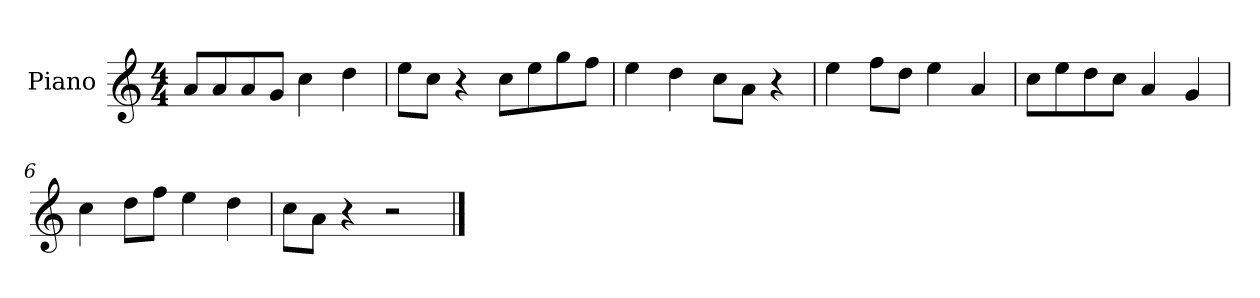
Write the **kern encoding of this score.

**kern
*part1
*staff1
*I"Piano
*I'P-no
*clefG2
*k[]
*M4/4
*MM90
=1
8a/L
8a/
8a/
8g/J
4cc\
4dd\
=2
8ee\L
8cc\J
4r
8cc\L
8ee\
8gg\
8ff\J
=3
4ee\
4dd\
8cc\L
8a\J
4r
=4
4ee\
8ff\L
8dd\J
4ee\
4a/
=5
8cc\L
8ee\
8dd\
8cc\J
4a/
4g/
=6
4cc\
8dd\L
8ff\J
4ee\
4dd\
=7
8cc\L
8a\J
4r
2r
==
*-
